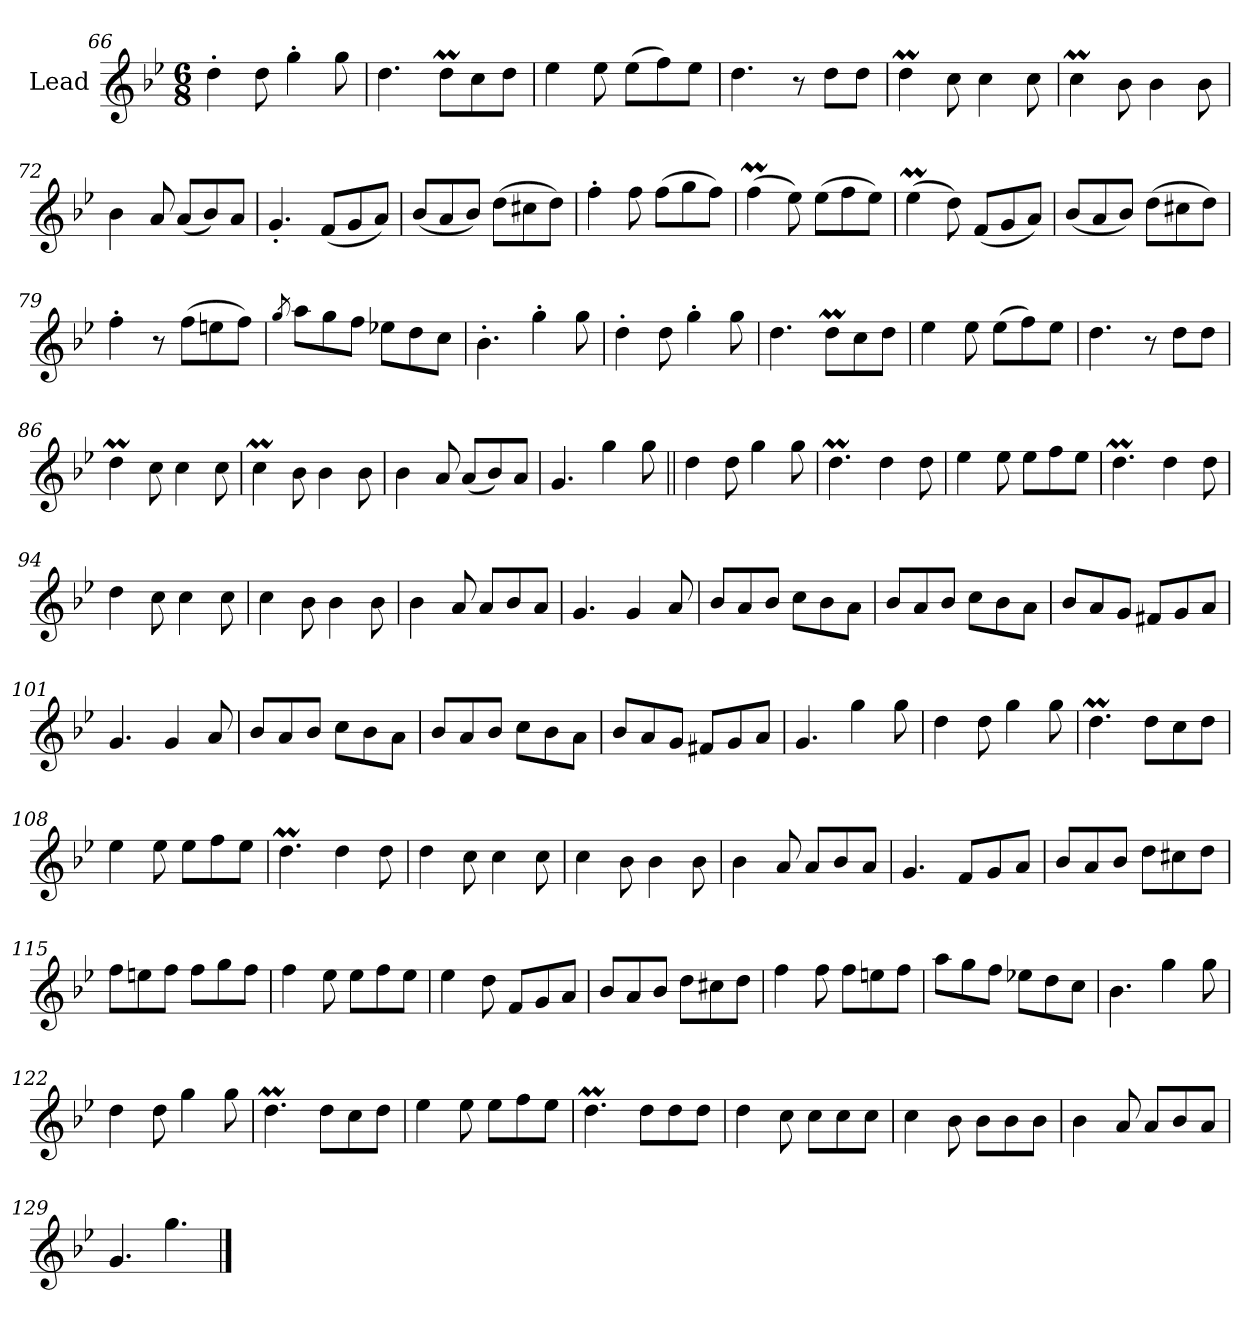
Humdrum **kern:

**kern
*part1
*staff1
*I"Lead
*I'Ld.
*clefG2
*k[b-e-]
*M6/8
=66
4dd'
8dd
4gg'
8gg
=67
4.dd
8ddmL
8cc
8ddJ
=68
4ee-
8ee-
(>8ee-L
8ff)
8ee-J
=69
4.dd
8r
8ddL
8ddJ
=70
4ddm
8cc
4cc
8cc
=71
4ccM
8b-
4b-
8b-
=72
4b-
8a
(<8aL
8b-)
8aJ
=73
4.g'
(<8fL
8g
8aJ)
=74
(<8b-L
8a
8b-J)
(>8ddL
8cc#X
8ddJ)
=75
4ff'
8ff
(>8ffL
8gg
8ffJ)
=76
(>4ffM
8ee-)
(>8ee-L
8ff
8ee-J)
=77
(>4ee-M
8dd)
(<8fL
8g
8aJ)
=78
(<8b-L
8a
8b-J)
(>8ddL
8cc#X
8ddJ)
=79
4ff'
8r
(>8ffL
8een
8ffJ)
=80
8qgg
8aaL
8gg
8ffJ
8ee-XL
8dd
8ccJ
=81
4.b-'
4gg'
8gg
=82
4dd'
8dd
4gg'
8gg
=83
4.dd
8ddmL
8cc
8ddJ
=84
4ee-
8ee-
(>8ee-L
8ff)
8ee-J
=85
4.dd
8r
8ddL
8ddJ
=86
4ddm
8cc
4cc
8cc
=87
4ccM
8b-
4b-
8b-
=88
4b-
8a
(<8aL
8b-)
8aJ
=89
4.g
4gg
8gg
=90||
4dd
8dd
4gg
8gg
=91
4.ddm
4dd
8dd
=92
4ee-
8ee-
8ee-L
8ff
8ee-J
=93
4.ddm
4dd
8dd
=94
4dd
8cc
4cc
8cc
=95
4cc
8b-
4b-
8b-
=96
4b-
8a
8aL
8b-
8aJ
=97
4.g
4g
8a
=98
8b-L
8a
8b-J
8ccL
8b-
8aJ
=99
8b-L
8a
8b-J
8ccL
8b-
8aJ
=100
8b-L
8a
8gJ
8f#XL
8g
8aJ
=101
4.g
4g
8a
=102
8b-L
8a
8b-J
8ccL
8b-
8aJ
=103
8b-L
8a
8b-J
8ccL
8b-
8aJ
=104
8b-L
8a
8gJ
8f#XL
8g
8aJ
=105
4.g
4gg
8gg
=106
4dd
8dd
4gg
8gg
=107
4.ddm
8ddL
8cc
8ddJ
=108
4ee-
8ee-
8ee-L
8ff
8ee-J
=109
4.ddm
4dd
8dd
=110
4dd
8cc
4cc
8cc
=111
4cc
8b-
4b-
8b-
=112
4b-
8a
8aL
8b-
8aJ
=113
4.g
8fL
8g
8aJ
=114
8b-L
8a
8b-J
8ddL
8cc#X
8ddJ
=115
8ffL
8een
8ffJ
8ffL
8gg
8ffJ
=116
4ff
8ee-
8ee-L
8ff
8ee-J
=117
4ee-
8dd
8fL
8g
8aJ
=118
8b-L
8a
8b-J
8ddL
8cc#X
8ddJ
=119
4ff
8ff
8ffL
8een
8ffJ
=120
8aaL
8gg
8ffJ
8ee-XL
8dd
8ccJ
=121
4.b-
4gg
8gg
=122
4dd
8dd
4gg
8gg
=123
4.ddm
8ddL
8cc
8ddJ
=124
4ee-
8ee-
8ee-L
8ff
8ee-J
=125
4.ddm
8ddL
8dd
8ddJ
=126
4dd
8cc
8ccL
8cc
8ccJ
=127
4cc
8b-
8b-L
8b-
8b-J
=128
4b-
8a
8aL
8b-
8aJ
=129
4.g
4.gg
==
*-
